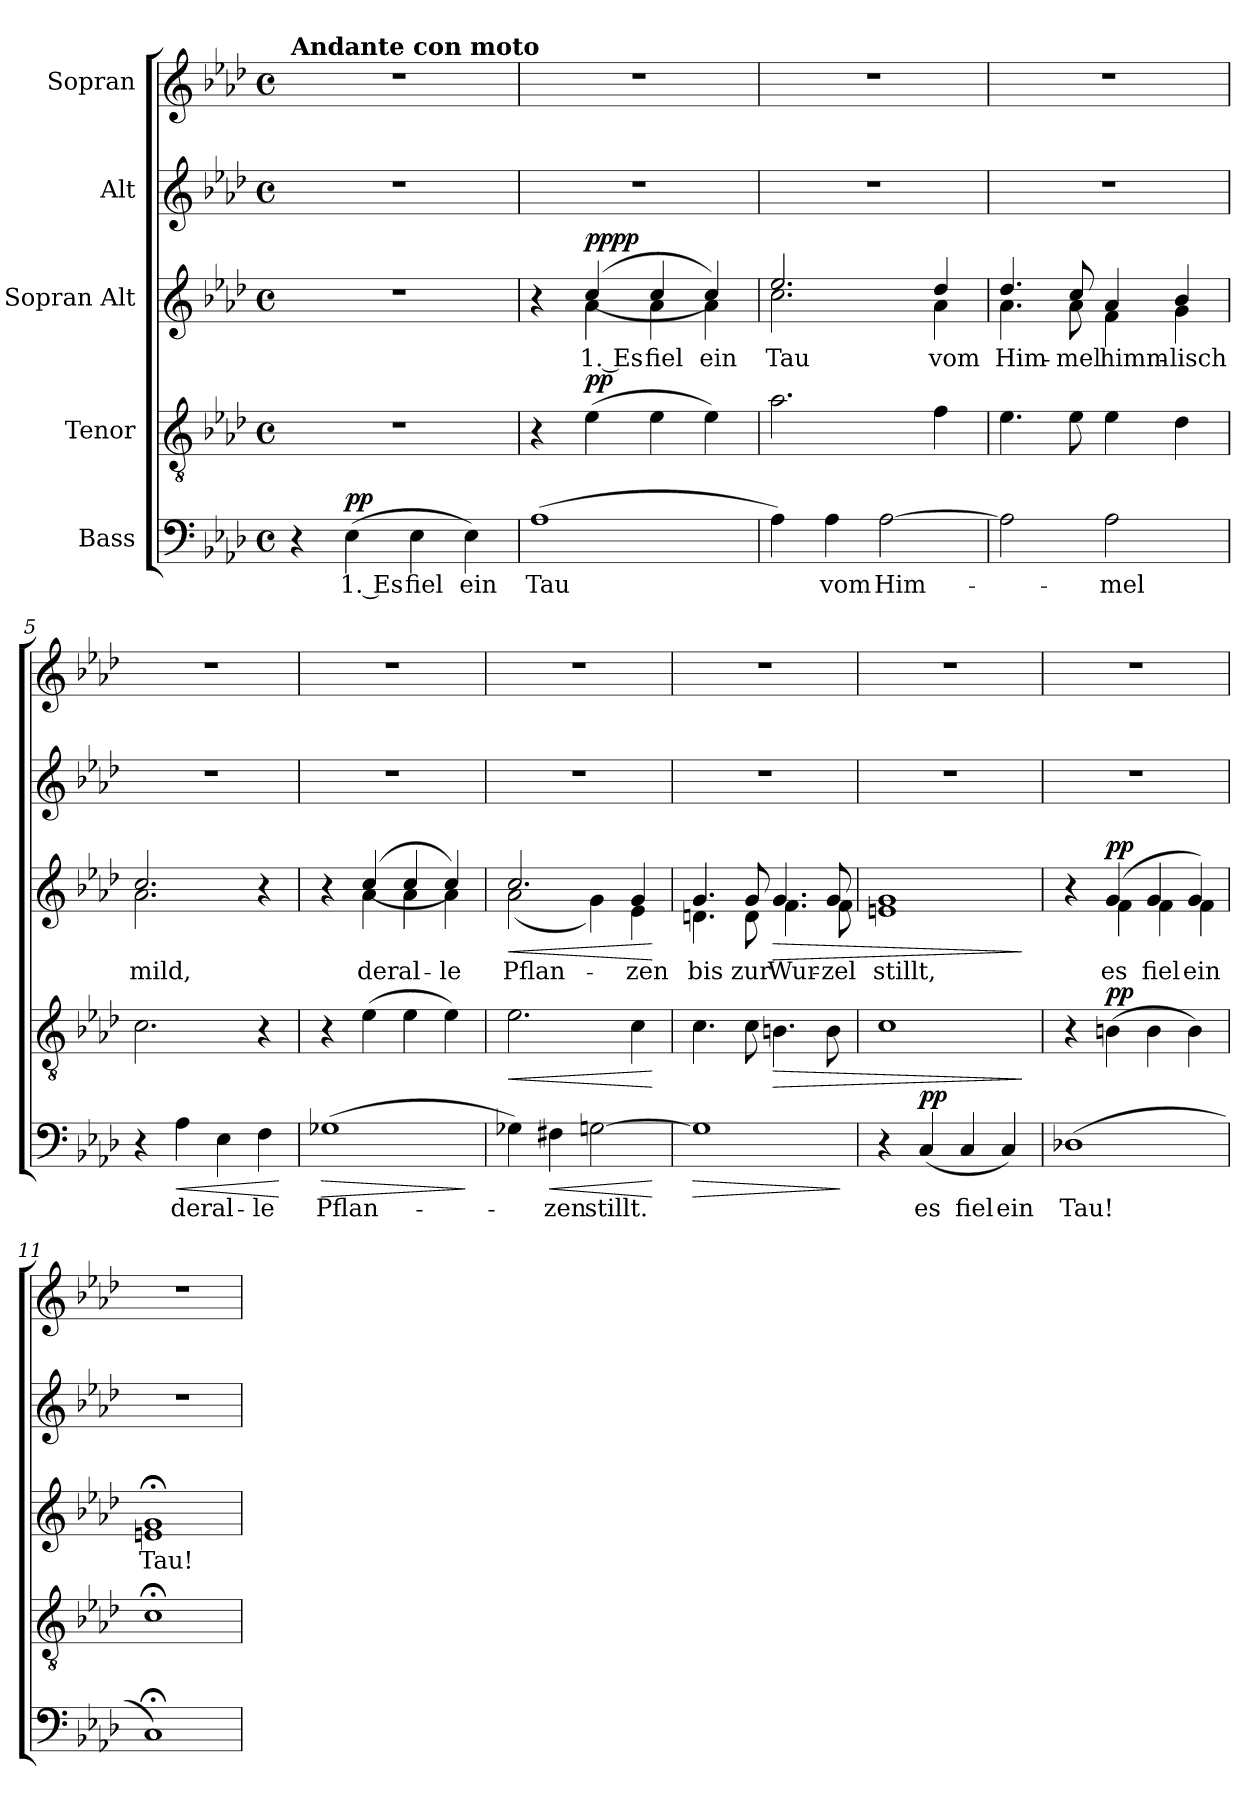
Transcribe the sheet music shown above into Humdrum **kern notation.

**kern	**text	**dynam	**kern	**dynam	**kern	**text	**dynam	**kern	**kern
*part5	*part5	*part5	*part4	*part4	*part3	*part3	*part3	*part2	*part1
*staff5	*staff5	*staff5	*staff4	*staff4	*staff3	*staff3	*staff3	*staff2	*staff1
*I"Bass	*	*	*I"Tenor	*	*I"Sopran Alt	*	*	*I"Alt	*I"Sopran
*clefF4	*	*	*clefGv2	*	*clefG2	*	*	*clefG2	*clefG2
*k[b-e-a-d-]	*	*	*k[b-e-a-d-]	*	*k[b-e-a-d-]	*	*	*k[b-e-a-d-]	*k[b-e-a-d-]
*M4/4	*	*	*M4/4	*	*M4/4	*	*	*M4/4	*M4/4
*met(c)	*	*	*met(c)	*	*met(c)	*	*	*met(c)	*met(c)
=1	=1	=1	=1	=1	=1	=1	=1	=1	=1
!	!	!	!	!	!	!	!	!	!LO:TX:a:B:t=Andante con moto
4r	.	.	1r	.	1r	.	.	1r	1r
!	!	!LO:DY:a	!	!	!	!	!	!	!
(4E-\	1. Es	pp	.	.	.	.	.	.	.
4E-\	fiel	.	.	.	.	.	.	.	.
4E-\)	ein	.	.	.	.	.	.	.	.
=2	=2	=2	=2	=2	=2	=2	=2	=2	=2
*	*	*	*	*	*^	*	*	*	*
(1A-	Tau	.	4r	.	4r	4ryy	.	.	1r	1r
!	!	!	!	!LO:DY:a	!	!	!	!LO:DY:a	!	!
!	!	!	!	!	!	!	!	!LO:DY:n=1:a	!	!
.	.	.	(4e-\	pp	((4cc/	4a-\	1. Es	pp pp	.	.
.	.	.	4e-\	.	4cc/	4a-\	fiel	.	.	.
.	.	.	4e-\)	.	4cc/))	4a-\	ein	.	.	.
=3	=3	=3	=3	=3	=3	=3	=3	=3	=3	=3
4A-\)	.	.	2.a-\	.	2.ee-/	2.cc\	Tau	.	1r	1r
4A-\	vom	.	.	.	.	.	.	.	.	.
[2A-\	Him-	.	.	.	.	.	.	.	.	.
.	.	.	4f\	.	4dd-/	4a-\	vom	.	.	.
=4	=4	=4	=4	=4	=4	=4	=4	=4	=4	=4
2A-\]	.	.	4.e-\	.	4.dd-/	4.a-\	Him-	.	1r	1r
.	.	.	8e-\	.	8cc/	8a-\	-mel	.	.	.
2A-\	-mel	.	4e-\	.	4a-/	4f\	himm-	.	.	.
.	.	.	4d-\	.	4b-/	4g\	-lisch	.	.	.
=5	=5	=5	=5	=5	=5	=5	=5	=5	=5	=5
4r	.	.	2.c\	.	2.cc/	2.a-\	mild,	.	1r	1r
!	!	!LO:HP:b	!	!	!	!	!	!	!	!
4A-\	der	<	.	.	.	.	.	.	.	.
4E-\	al-	.	.	.	.	.	.	.	.	.
4F\	-le	.	4r	.	4r	4ryy	.	.	.	.
*	*	*	*	*	*v	*v	*	*	*	*
.	.	[	.	.	.	.	.	.	.
!!LO:LB:g=z
=6	=6	=6	=6	=6	=6	=6	=6	=6	=6
!	!	!LO:HP:b	!	!	!	!	!	!	!
*	*	*	*	*	*^	*	*	*	*
(1G-X	Pflan-	>	4r	.	4r	4ryy	.	.	1r	1r
.	.	.	(4e-\	.	((4cc/	4a-\	der	.	.	.
.	.	.	4e-\	.	4cc/	4a-\	al-	.	.	.
.	.	.	4e-\)	.	4cc/))	4a-\	-le	.	.	.
*	*	*	*	*	*v	*v	*	*	*	*
.	.	]	.	.	.	.	.	.	.
=7	=7	=7	=7	=7	=7	=7	=7	=7	=7
!	!	!	!	!LO:HP:b	!	!	!LO:HP:b	!	!
*	*	*	*	*	*^	*	*	*	*
4G-X\)	.	.	2.e-\	<	2.cc/	(2a-\	Pflan-	<	1r	1r
!	!	!LO:HP:b	!	!	!	!	!	!	!	!
4F#X\	-zen	<	.	.	.	.	.	.	.	.
[2Gn\	stillt.	.	.	.	.	4g\)	.	.	.	.
.	.	.	4c\	.	4g/	4e-\	-zen	.	.	.
*	*	*	*	*	*v	*v	*	*	*	*
.	.	[	.	[	.	.	[	.	.
=8	=8	=8	=8	=8	=8	=8	=8	=8	=8
!	!	!LO:HP:b	!	!	!	!	!	!	!
*	*	*	*	*	*^	*	*	*	*
1G]	.	>	4.c\	.	4.g/	4.dn\	bis	.	1r	1r
.	.	.	8c\	.	8g/	8d\	zur	.	.	.
!	!	!	!	!LO:HP:b	!	!	!	!LO:HP:b	!	!
.	.	.	4.Bn\	>	4.g/	4.f\	Wur-	>	.	.
.	.	.	8B\	.	8g/	8f\	-zel	.	.	.
*	*	*	*	*	*v	*v	*	*	*	*
.	.	]	.	.	.	.	.	.	.
=9	=9	=9	=9	=9	=9	=9	=9	=9	=9
*	*	*	*	*	*^	*	*	*	*
4r	.	.	1c	.	1g	1en	stillt,	.	1r	1r
!	!	!LO:DY:a	!	!	!	!	!	!	!	!
(>4C/	es	pp	.	.	.	.	.	.	.	.
4C/	fiel	.	.	.	.	.	.	.	.	.
4C/)	ein	.	.	.	.	.	.	.	.	.
*	*	*	*	*	*v	*v	*	*	*	*
.	.	.	.	]	.	.	]	.	.
=10	=10	=10	=10	=10	=10	=10	=10	=10	=10
*	*	*	*	*	*^	*	*	*	*
(1D-X	Tau!	.	4r	.	4r	4ryy	.	.	1r	1r
!	!	!	!	!LO:DY:a	!	!	!	!LO:DY:a	!	!
.	.	.	(4Bn\	pp	(4g/	4f\	es	pp	.	.
.	.	.	4B\	.	4g/	4f\	fiel	.	.	.
.	.	.	4B\)	.	4g/)	4f\	ein	.	.	.
=11	=11	=11	=11	=11	=11	=11	=11	=11	=11	=11
1C;<)	.	.	1c;<	.	1g;<	1en	Tau!	.	1r	1r
*	*	*	*	*	*v	*v	*	*	*	*
=	=	=	=	=	=	=	=	=	=
*-	*-	*-	*-	*-	*-	*-	*-	*-	*-
